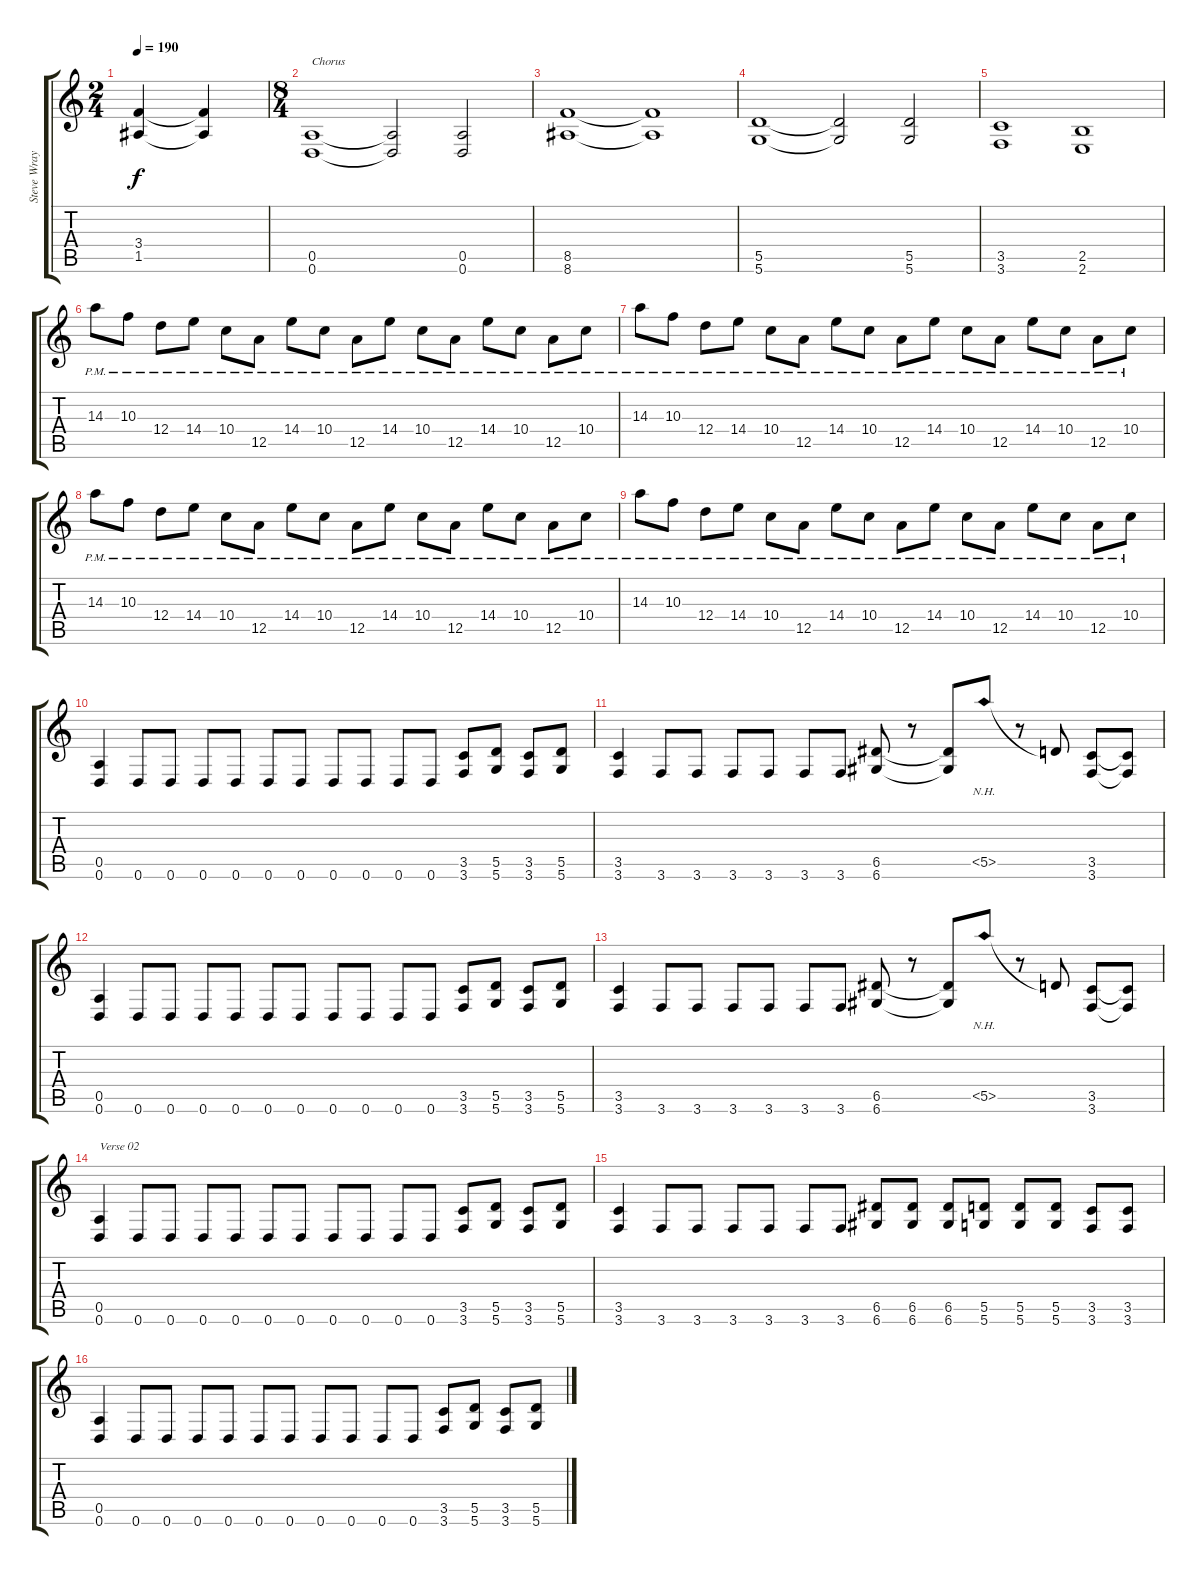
\track ("Steve Wray" "Steve Wray") {instrument distortionguitar}
\staff {score tabs}
\tuning (E4 B3 G3 D3 A2 D2) {hide}
\ts (2 4)
\tempo 190
\clef g2
\ks c
(3.4 1.5).4{dy f} (3.4{t} 1.5{t}).4 |
\ts (8 4)
(0.5 0.6).1{txt "Chorus"} (0.5{t} 0.6{t}).2 (0.5 0.6).2 |
(8.5 8.6).1 (8.5{t} 8.6{t}).1 |
(5.5 5.6).1 (5.5{t} 5.6{t}).2 (5.5 5.6).2 |
(3.5 3.6).1 (2.5 2.6).1 |
14.3{pm}.8 10.3{pm}.8 12.4{pm}.8 14.4{pm}.8 10.4{pm}.8 12.5{pm}.8 14.4{pm}.8 10.4{pm}.8 12.5{pm}.8 14.4{pm}.8 10.4{pm}.8 12.5{pm}.8 14.4{pm}.8 10.4{pm}.8 12.5{pm}.8 10.4{pm}.8 |
14.3{pm}.8 10.3{pm}.8 12.4{pm}.8 14.4{pm}.8 10.4{pm}.8 12.5{pm}.8 14.4{pm}.8 10.4{pm}.8 12.5{pm}.8 14.4{pm}.8 10.4{pm}.8 12.5{pm}.8 14.4{pm}.8 10.4{pm}.8 12.5{pm}.8 10.4{pm}.8 |
14.3{pm}.8 10.3{pm}.8 12.4{pm}.8 14.4{pm}.8 10.4{pm}.8 12.5{pm}.8 14.4{pm}.8 10.4{pm}.8 12.5{pm}.8 14.4{pm}.8 10.4{pm}.8 12.5{pm}.8 14.4{pm}.8 10.4{pm}.8 12.5{pm}.8 10.4{pm}.8 |
14.3{pm}.8 10.3{pm}.8 12.4{pm}.8 14.4{pm}.8 10.4{pm}.8 12.5{pm}.8 14.4{pm}.8 10.4{pm}.8 12.5{pm}.8 14.4{pm}.8 10.4{pm}.8 12.5{pm}.8 14.4{pm}.8 10.4{pm}.8 12.5{pm}.8 10.4{pm}.8 |
(0.5 0.6).4 0.6.8 0.6.8 0.6.8 0.6.8 0.6.8 0.6.8 0.6.8 0.6.8 0.6.8 0.6.8 (3.5 3.6).8 (5.5 5.6).8 (3.5 3.6).8 (5.5 5.6).8 |
(3.5 3.6).4 3.6.8 3.6.8 3.6.8 3.6.8 3.6.8 3.6.8 (6.5 6.6).8 r.8 (6.5{t} 6.6{t}).8 5.5{nh}.8 r.8 5.5{t}.8 (3.5 3.6).8 (3.5{t} 3.6{t}).8 |
(0.5 0.6).4 0.6.8 0.6.8 0.6.8 0.6.8 0.6.8 0.6.8 0.6.8 0.6.8 0.6.8 0.6.8 (3.5 3.6).8 (5.5 5.6).8 (3.5 3.6).8 (5.5 5.6).8 |
(3.5 3.6).4 3.6.8 3.6.8 3.6.8 3.6.8 3.6.8 3.6.8 (6.5 6.6).8 r.8 (6.5{t} 6.6{t}).8 5.5{nh}.8 r.8 5.5{t}.8 (3.5 3.6).8 (3.5{t} 3.6{t}).8 |
(0.5 0.6).4{txt "Verse 02"} 0.6.8 0.6.8 0.6.8 0.6.8 0.6.8 0.6.8 0.6.8 0.6.8 0.6.8 0.6.8 (3.5 3.6).8 (5.5 5.6).8 (3.5 3.6).8 (5.5 5.6).8 |
(3.5 3.6).4 3.6.8 3.6.8 3.6.8 3.6.8 3.6.8 3.6.8 (6.5 6.6).8 (6.5 6.6).8 (6.5 6.6).8 (5.5 5.6).8 (5.5 5.6).8 (5.5 5.6).8 (3.5 3.6).8 (3.5 3.6).8 |
(0.5 0.6).4 0.6.8 0.6.8 0.6.8 0.6.8 0.6.8 0.6.8 0.6.8 0.6.8 0.6.8 0.6.8 (3.5 3.6).8 (5.5 5.6).8 (3.5 3.6).8 (5.5 5.6).8
